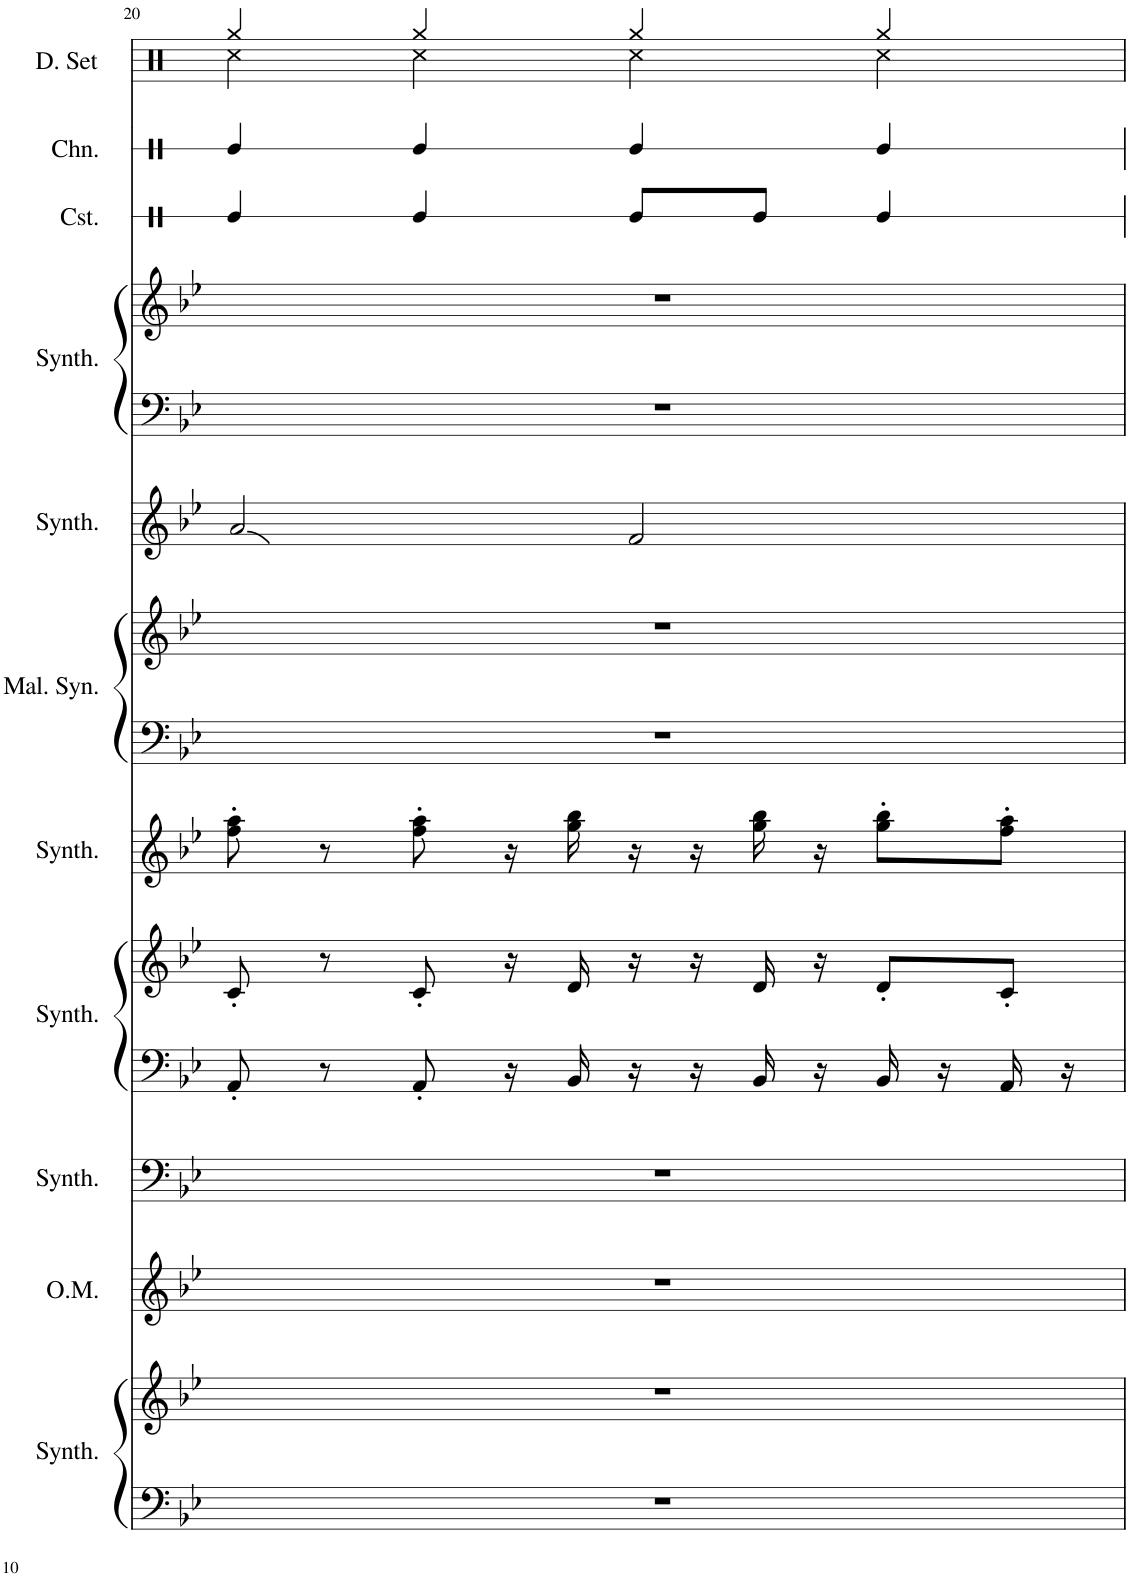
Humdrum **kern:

**kern	**kern	**kern	**kern	**kern	**kern	**kern	**kern	**kern	**kern	**kern	**kern	**kern	**kern	**kern
*part11	*part11	*part10	*part9	*part8	*part8	*part7	*part6	*part6	*part5	*part4	*part4	*part3	*part2	*part1
*staff15	*staff14	*staff13	*staff12	*staff11	*staff10	*staff9	*staff8	*staff7	*staff6	*staff5	*staff4	*staff3	*staff2	*staff1
*I"Brass Synthesizer	*	*I"Ondes Martenot	*I"Bass Synthesizer	*I"Saw Synthesizer	*	*I"Square Synthesizer	*I"Mallet Synthesizer	*	*I"Halo Synthesizer	*I"Warm Synthesizer	*	*I"Castanets	*I"Chains	*I"Drumset
*I'Synth.	*	*I'O.M.	*I'Synth.	*I'Synth.	*	*I'Synth.	*I'Mal. Syn.	*	*I'Synth.	*I'Synth.	*	*I'Cst.	*I'Chn.	*I'D. Set
!!LO:PB:g=z
*clefF4	*clefG2	*clefG2	*clefF4	*clefF4	*clefG2	*clefG2	*clefF4	*clefG2	*clefG2	*clefF4	*clefG2	*clefX	*clefX	*clefX
*k[b-e-]	*k[b-e-]	*k[b-e-]	*k[b-e-]	*k[b-e-]	*k[b-e-]	*k[b-e-]	*k[b-e-]	*k[b-e-]	*k[b-e-]	*k[b-e-]	*k[b-e-]	*k[]	*k[]	*k[]
*M4/4	*M4/4	*M4/4	*M4/4	*M4/4	*M4/4	*M4/4	*M4/4	*M4/4	*M4/4	*M4/4	*M4/4	*M4/4	*M4/4	*M4/4
=20	=20	=20	=20	=20	=20	=20	=20	=20	=20	=20	=20	=20	=20	=20
*	*	*	*	*	*	*	*	*	*^	*	*	*	*	*^
1r	1r	1r	1r	8AA'/	8c'/	8ff\' 8aa\'	1r	1r	2a/	1f	1r	1r	4Re/	4Re/	4Rcc\	4Rgg/
.	.	.	.	8r	8r	8r	.	.	.	.	.	.	.	.	.	.
.	.	.	.	8AA'/	8c'/	8ff\' 8aa\'	.	.	.	.	.	.	4Re/	4Re/	4Rcc\	4Rgg/
.	.	.	.	16r	16r	16r	.	.	.	.	.	.	.	.	.	.
.	.	.	.	16BB-/	16d/	16gg\ 16bb-\	.	.	.	.	.	.	.	.	.	.
.	.	.	.	16r	16r	16r	.	.	2f/	.	.	.	8Re/L	4Re/	4Rcc\	4Rgg/
.	.	.	.	16r	16r	16r	.	.	.	.	.	.	.	.	.	.
.	.	.	.	16BB-/	16d/	16gg\ 16bb-\	.	.	.	.	.	.	8Re/J	.	.	.
.	.	.	.	16r	16r	16r	.	.	.	.	.	.	.	.	.	.
.	.	.	.	16BB-/	8d'/L	8gg\' 8bb-\'L	.	.	.	.	.	.	4Re/	4Re/	4Rcc\	4Rgg/
.	.	.	.	16r	.	.	.	.	.	.	.	.	.	.	.	.
.	.	.	.	16AA/	8c'/J	8ff\' 8aa\'J	.	.	.	.	.	.	.	.	.	.
.	.	.	.	16r	.	.	.	.	.	.	.	.	.	.	.	.
*	*	*	*	*	*	*	*	*	*v	*v	*	*	*	*	*v	*v
=	=	=	=	=	=	=	=	=	=	=	=	=	=	=
*-	*-	*-	*-	*-	*-	*-	*-	*-	*-	*-	*-	*-	*-	*-
